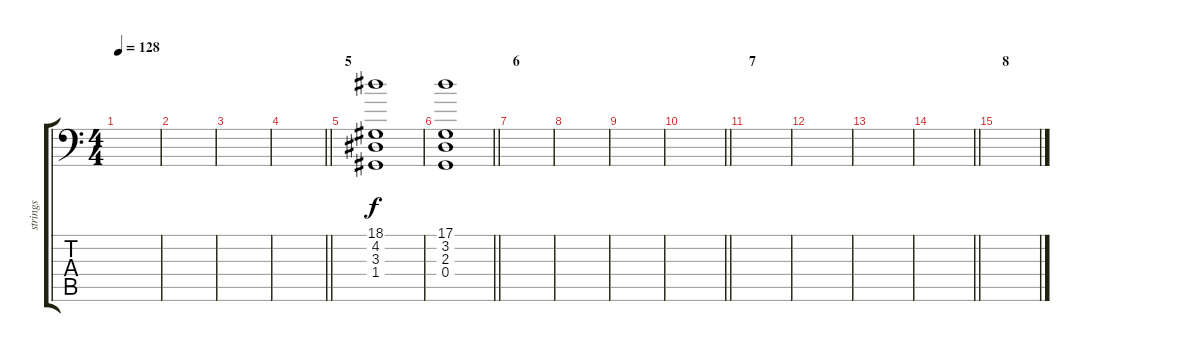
\track ("strings" "strings") {instrument stringensemble1}
\staff {score tabs}
\tuning (A3 E3 C3 G2 D2 G1) {hide}
\ts (4 4)
\tempo 128
\clef f4
\ks c
|
|
|
\barLineRight lightlight
|
\section ("" "5")
(18.1 4.2 3.3 1.4).1 |
\barLineRight lightlight
(17.1 3.2 2.3 0.4).1 |
\section ("" "6")
|
|
|
\barLineRight lightlight
|
\section ("" "7")
|
|
|
\barLineRight lightlight
|
\section ("" " 8")
